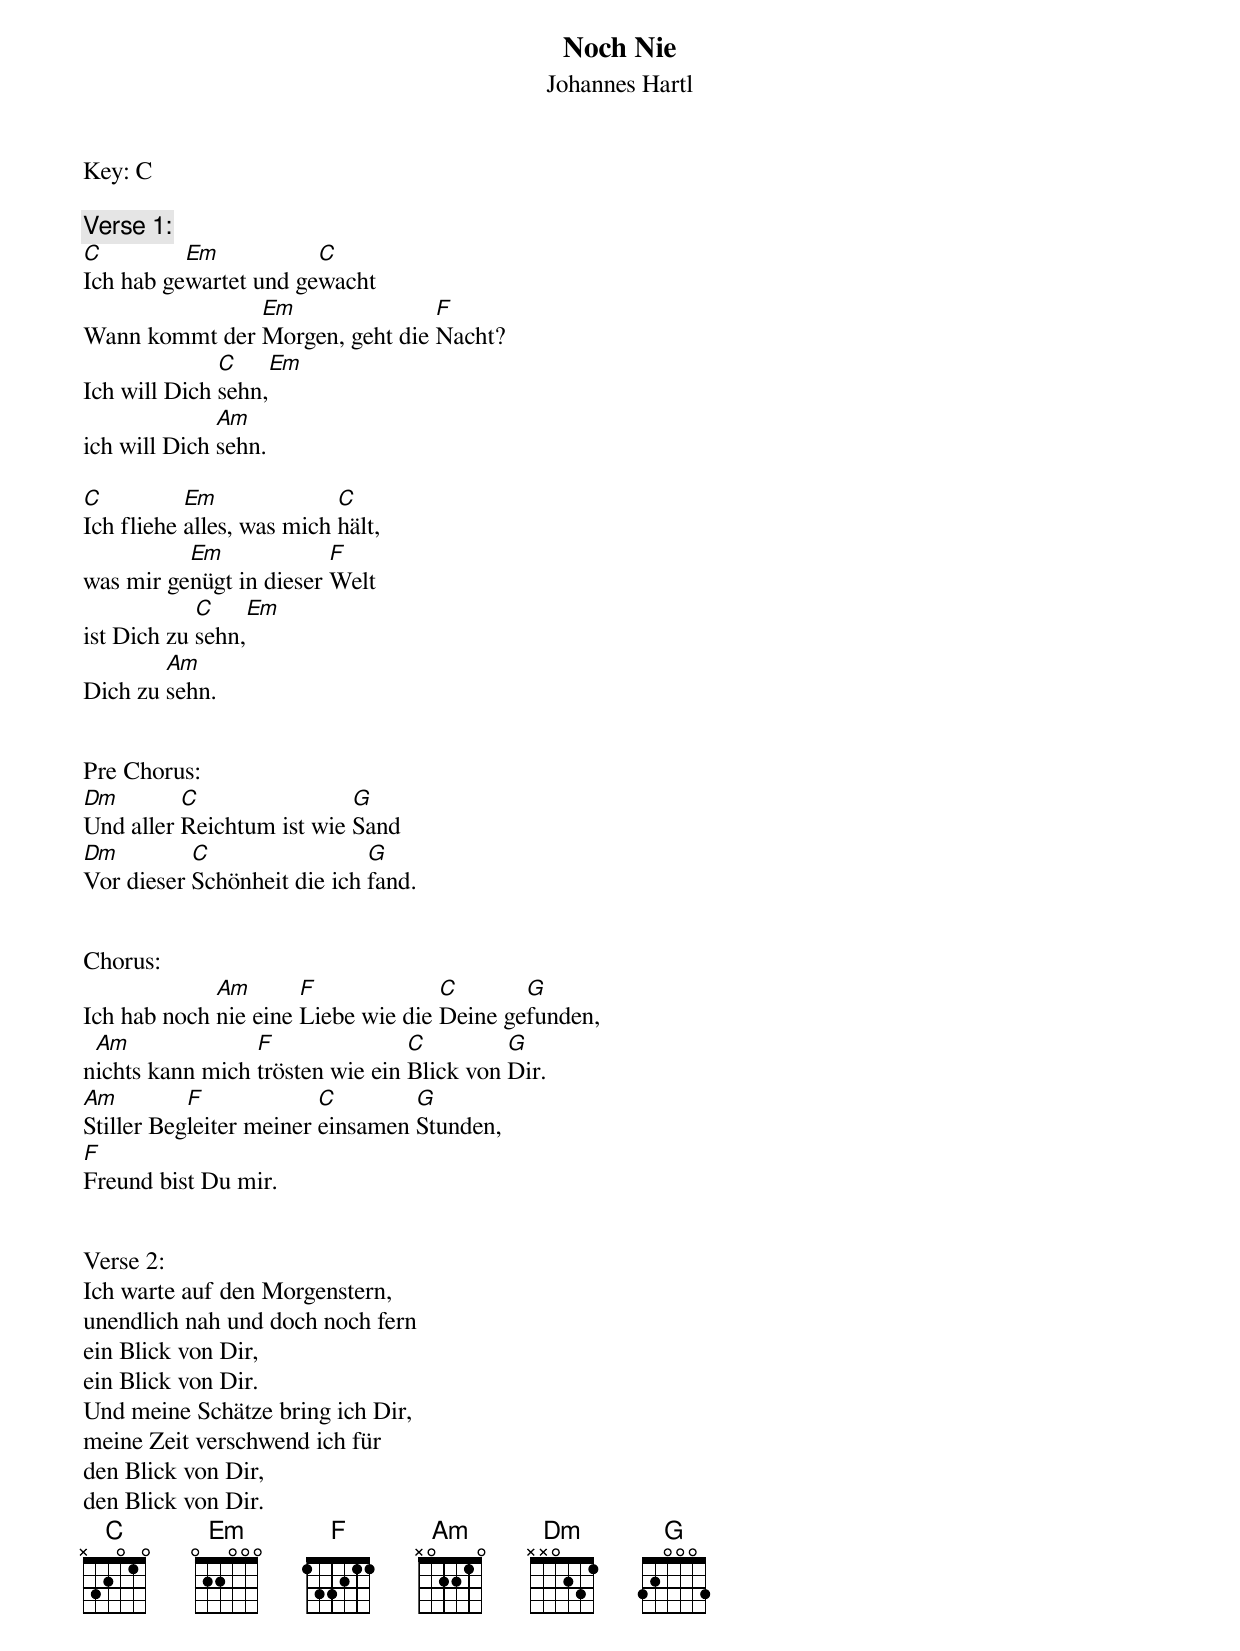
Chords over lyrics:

Noch Nie
Johannes Hartl
Key: C

Verse 1:
C         Em           C
Ich hab gewartet und gewacht
               Em               F
Wann kommt der Morgen, geht die Nacht?
              C      Em
Ich will Dich sehn,
              Am
ich will Dich sehn.

C          Em              C
Ich fliehe alles, was mich hält,
          Em             F
was mir genügt in dieser Welt
            C      Em
ist Dich zu sehn,
        Am
Dich zu sehn.


Pre Chorus:
Dm        C                G
Und aller Reichtum ist wie Sand
Dm         C                 G
Vor dieser Schönheit die ich fand.


Chorus:
             Am       F             C       G
Ich hab noch nie eine Liebe wie die Deine gefunden,
 Am              F               C         G
nichts kann mich trösten wie ein Blick von Dir.
Am         F             C        G
Stiller Begleiter meiner einsamen Stunden,
F
Freund bist Du mir.


Verse 2:
Ich warte auf den Morgenstern,
unendlich nah und doch noch fern
ein Blick von Dir,
ein Blick von Dir.
Und meine Schätze bring ich Dir,
meine Zeit verschwend ich für
den Blick von Dir,
den Blick von Dir.
